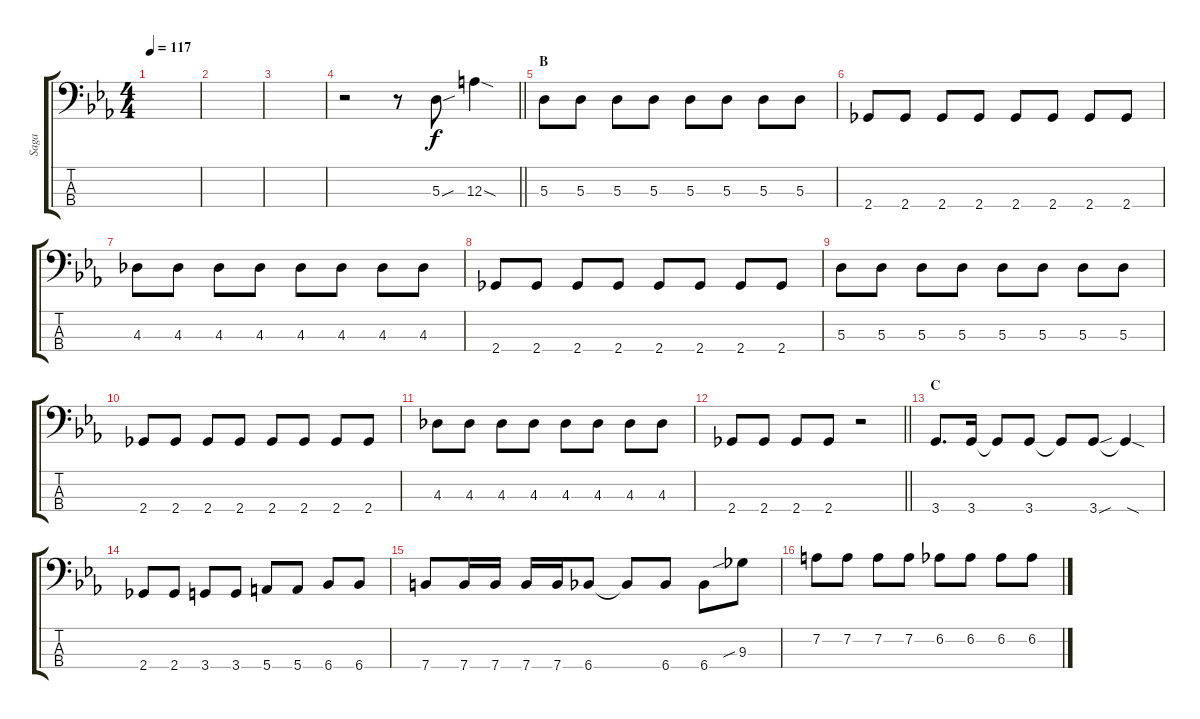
\track ("Saga" "Saga") {instrument electricbasspick}
\staff {score tabs}
\tuning (G2 D2 A1 E1) {hide}
\ts (4 4)
\tempo 117
\clef f4
\ks eb
|
|
|
\barLineRight lightlight
r.2 r.8 5.3{sou}.8 12.3{sod}.4 |
\section ("" "B")
5.3.8 5.3.8 5.3.8 5.3.8 5.3.8 5.3.8 5.3.8 5.3.8 |
2.4.8 2.4.8 2.4.8 2.4.8 2.4.8 2.4.8 2.4.8 2.4.8 |
4.3.8 4.3.8 4.3.8 4.3.8 4.3.8 4.3.8 4.3.8 4.3.8 |
2.4.8 2.4.8 2.4.8 2.4.8 2.4.8 2.4.8 2.4.8 2.4.8 |
5.3.8 5.3.8 5.3.8 5.3.8 5.3.8 5.3.8 5.3.8 5.3.8 |
2.4.8 2.4.8 2.4.8 2.4.8 2.4.8 2.4.8 2.4.8 2.4.8 |
4.3.8 4.3.8 4.3.8 4.3.8 4.3.8 4.3.8 4.3.8 4.3.8 |
\barLineRight lightlight
2.4.8 2.4.8 2.4.8 2.4.8 r.2 |
\section ("" "C")
3.4.8{d} 3.4.16 3.4{t}.8 3.4.8 3.4{t}.8 3.4{sou}.8 3.4{sod t}.4 |
2.4.8 2.4.8 3.4.8 3.4.8 5.4.8 5.4.8 6.4.8 6.4.8 |
7.4.8 7.4.16 7.4.16 7.4.16 7.4.16 6.4.8 6.4{t}.8 6.4.8 6.4.8 9.3{sib}.8 |
7.2.8 7.2.8 7.2.8 7.2.8 6.2.8 6.2.8 6.2.8 6.2.8
